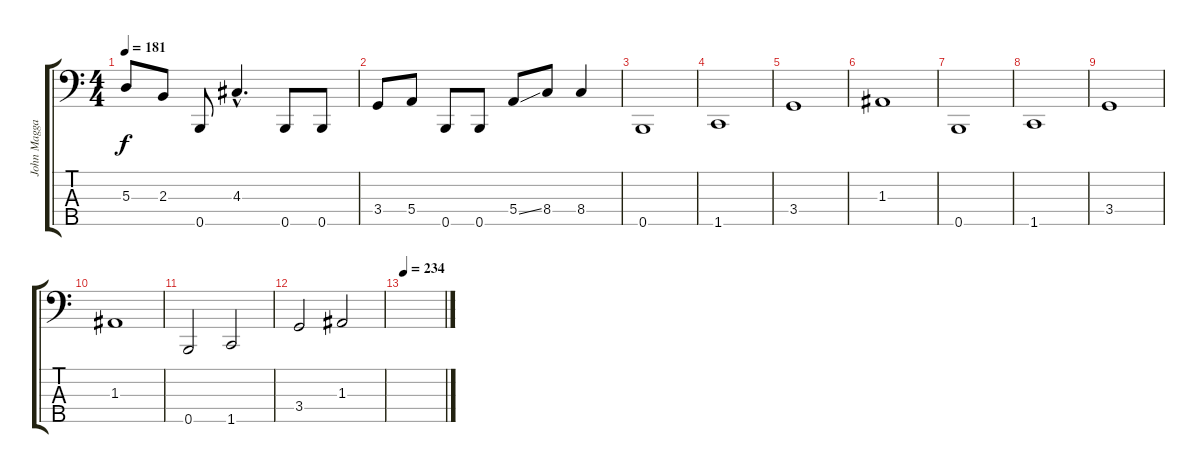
\track ("John Maggard (Bass)" "John Magga") {instrument electricbassfinger}
\staff {score tabs}
\tuning (G2 D2 A1 E1 B0) {hide}
\ts (4 4)
\tempo 181
\clef f4
\ks c
5.3.8{dy f} 2.3.8 0.5.8 4.3{hac}.4{d} 0.5.8 0.5.8 |
3.4.8 5.4.8 0.5.8 0.5.8 5.4{ss}.8 8.4.8 8.4.4 |
0.5.1 |
1.5.1 |
3.4.1 |
1.3.1 |
0.5.1 |
1.5.1 |
3.4.1 |
1.3.1 |
0.5.2 1.5.2 |
3.4.2 1.3.2 |
\tempo 234
